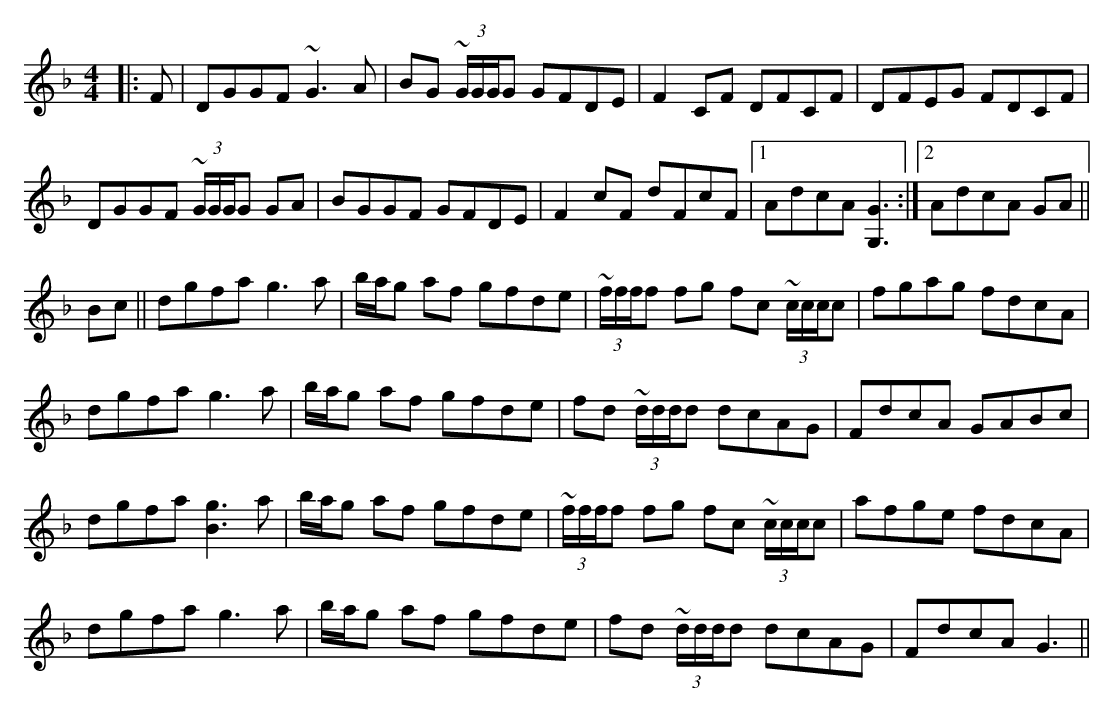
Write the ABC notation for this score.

X:1
M:4/4
K:Gdor
|:F|DGGF ~G3 A|BG ~(3G/G/G/G GFDE|F2 CF DFCF|DFEG FDCF|
DGGF ~(3G/G/G/G GA|BGGF GFDE|F2cF dFcF|1 AdcA [G,3G3]:|2 AdcA GA||
Bc||dgfa g3a|b/a/g af gfde|~(3f/f/f/f fg fc ~(3c/c/c/c|fgag fdcA|
dgfa g3a|b/a/g af gfde|fd ~(3d/d/d/d dcAG|FdcA GABc|
dgfa [g3B3] a|b/a/g af gfde| ~(3f/f/f/f fg fc ~(3c/c/c/c |afge fdcA|
dgfa g3a|b/a/g af gfde|fd ~(3d/d/d/d dcAG|FdcA G3||
